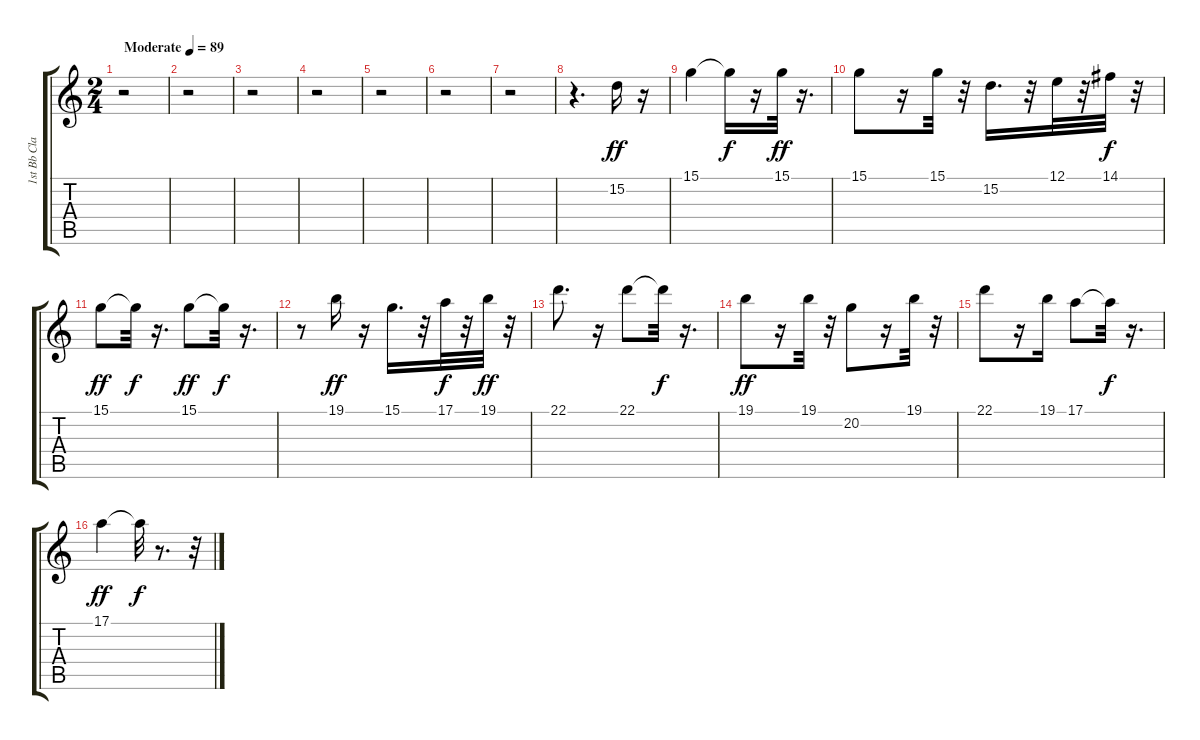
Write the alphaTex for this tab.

\track ("1st Bb Clarinet" "1st Bb Cla") {instrument clarinet}
\staff {score tabs}
\tuning (E4 B3 G3 D3 A2 E2) {hide}
\ts (2 4)
\tempo (89 "Moderate")
\clef g2
\ks c
r.2{dy ff instrument clarinet} |
r.2 |
r.2 |
r.2 |
r.2 |
r.2 |
r.2 |
r.4{d} 15.2.16 r.16 |
15.1.4 15.1{t}.16{dy f} r.16 15.1.32{dy ff} r.16{d} |
15.1.8 r.16 15.1.32 r.32 15.2.16{d} r.32 12.1.32 r.32 14.1.32{dy f} r.32 |
15.1.8{dy ff} 15.1{t}.32{dy f} r.16{d} 15.1.8{dy ff} 15.1{t}.32{dy f} r.16{d} |
r.8 19.1.16{dy ff} r.16 15.1.16{d} r.32 17.1.32{dy f} r.32 19.1.32{dy ff} r.32 |
22.1.8{d} r.16 22.1.8 22.1{t}.32{dy f} r.16{d} |
19.1.8{dy ff} r.16 19.1.32 r.32 20.2.8 r.16 19.1.32 r.32 |
22.1.8 r.16 19.1.16 17.1.8 17.1{t}.32{dy f} r.16{d} |
17.1.4{dy ff} 17.1{t}.32{dy f} r.8{d} r.32
